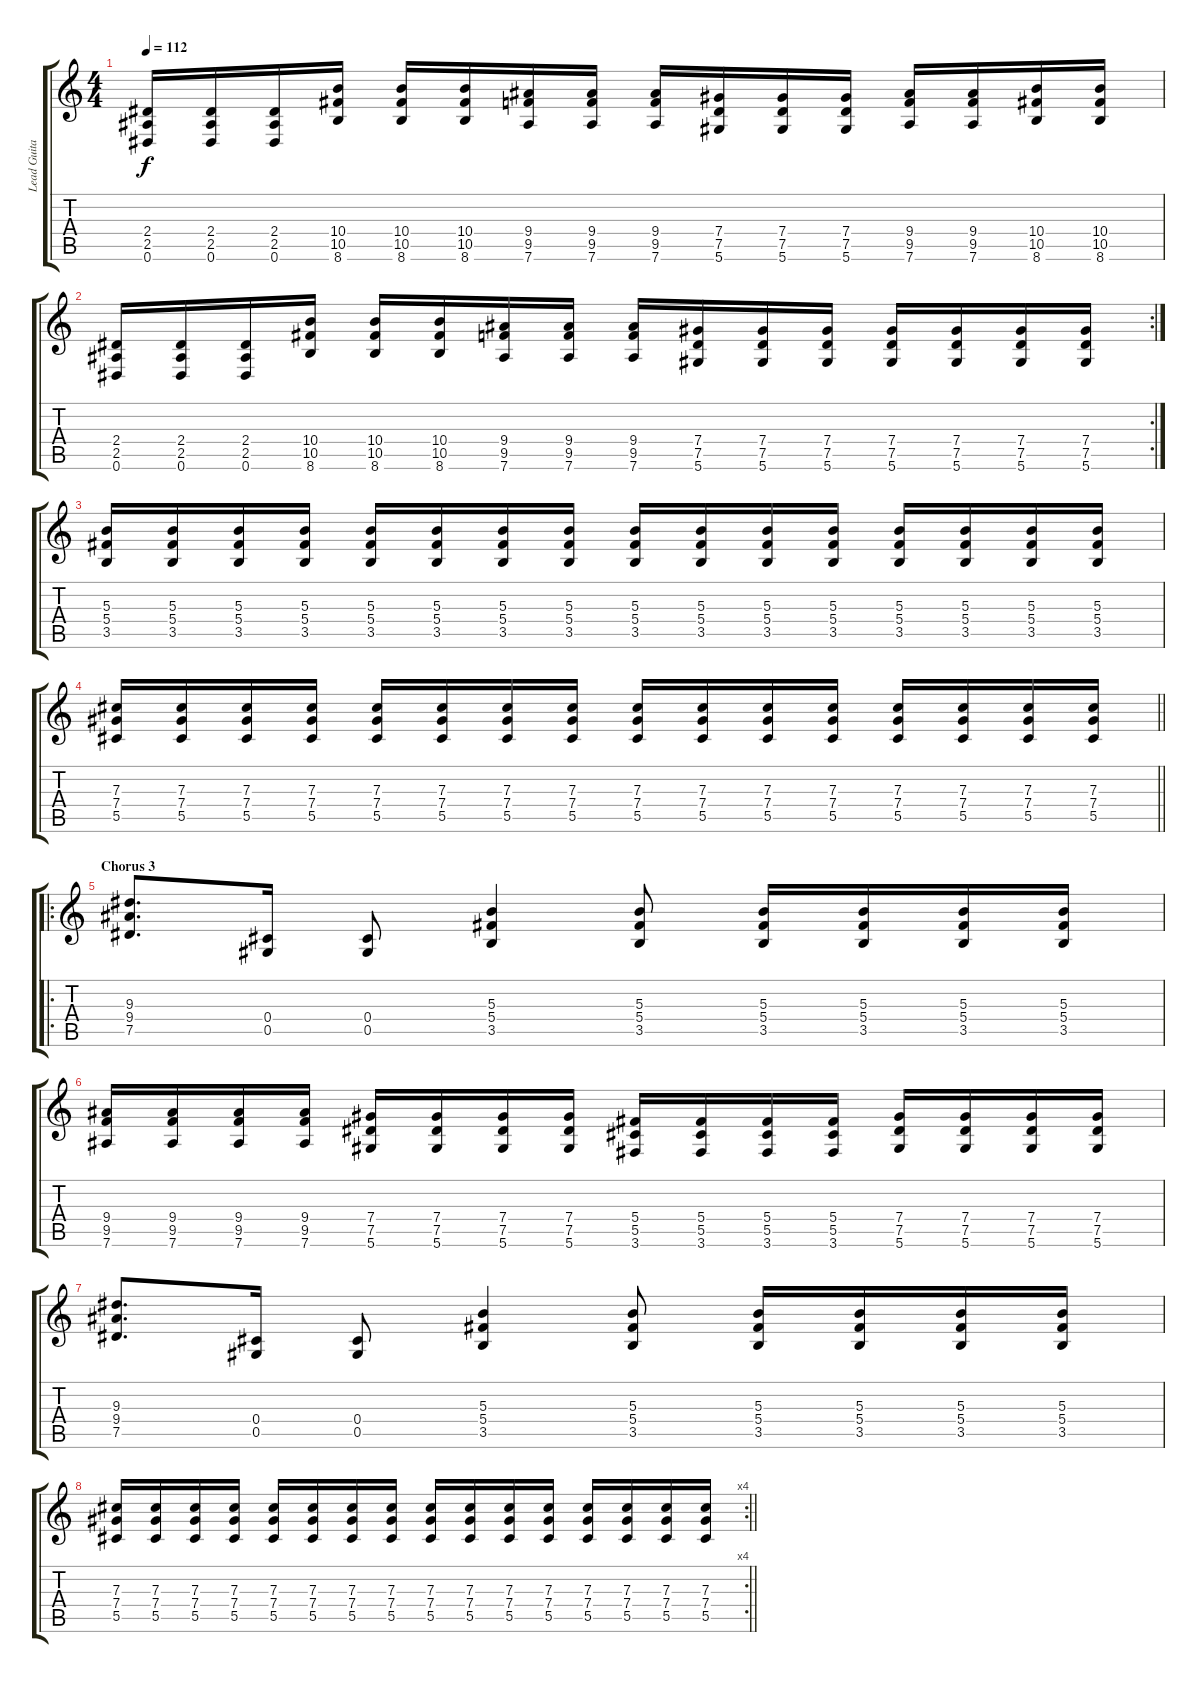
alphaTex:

\track ("Lead Guitar" "Lead Guita") {instrument distortionguitar}
\staff {score tabs}
\tuning (Eb4 Bb3 Gb3 Db3 Ab2 Eb2) {hide}
\ts (4 4)
\tempo 112
\clef g2
\ks c
(2.4 2.5 0.6).16{dy f} (2.4 2.5 0.6).16 (2.4 2.5 0.6).16 (10.4 10.5 8.6).16 (10.4 10.5 8.6).16 (10.4 10.5 8.6).16 (9.4 9.5 7.6).16 (9.4 9.5 7.6).16 (9.4 9.5 7.6).16 (7.4 7.5 5.6).16 (7.4 7.5 5.6).16 (7.4 7.5 5.6).16 (9.4 9.5 7.6).16 (9.4 9.5 7.6).16 (10.4 10.5 8.6).16 (10.4 10.5 8.6).16 |
\rc 2
(2.4 2.5 0.6).16 (2.4 2.5 0.6).16 (2.4 2.5 0.6).16 (10.4 10.5 8.6).16 (10.4 10.5 8.6).16 (10.4 10.5 8.6).16 (9.4 9.5 7.6).16 (9.4 9.5 7.6).16 (9.4 9.5 7.6).16 (7.4 7.5 5.6).16 (7.4 7.5 5.6).16 (7.4 7.5 5.6).16 (7.4 7.5 5.6).16 (7.4 7.5 5.6).16 (7.4 7.5 5.6).16 (7.4 7.5 5.6).16 |
(5.3 5.4 3.5).16 (5.3 5.4 3.5).16 (5.3 5.4 3.5).16 (5.3 5.4 3.5).16 (5.3 5.4 3.5).16 (5.3 5.4 3.5).16 (5.3 5.4 3.5).16 (5.3 5.4 3.5).16 (5.3 5.4 3.5).16 (5.3 5.4 3.5).16 (5.3 5.4 3.5).16 (5.3 5.4 3.5).16 (5.3 5.4 3.5).16 (5.3 5.4 3.5).16 (5.3 5.4 3.5).16 (5.3 5.4 3.5).16 |
\barLineRight lightlight
(7.3 7.4 5.5).16 (7.3 7.4 5.5).16 (7.3 7.4 5.5).16 (7.3 7.4 5.5).16 (7.3 7.4 5.5).16 (7.3 7.4 5.5).16 (7.3 7.4 5.5).16 (7.3 7.4 5.5).16 (7.3 7.4 5.5).16 (7.3 7.4 5.5).16 (7.3 7.4 5.5).16 (7.3 7.4 5.5).16 (7.3 7.4 5.5).16 (7.3 7.4 5.5).16 (7.3 7.4 5.5).16 (7.3 7.4 5.5).16 |
\ro
\section ("" "Chorus 3")
(9.3 9.4 7.5).8{d} (0.4 0.5).16 (0.4 0.5).8 (5.3 5.4 3.5).4 (5.3 5.4 3.5).8 (5.3 5.4 3.5).16 (5.3 5.4 3.5).16 (5.3 5.4 3.5).16 (5.3 5.4 3.5).16 |
(9.4 9.5 7.6).16 (9.4 9.5 7.6).16 (9.4 9.5 7.6).16 (9.4 9.5 7.6).16 (7.4 7.5 5.6).16 (7.4 7.5 5.6).16 (7.4 7.5 5.6).16 (7.4 7.5 5.6).16 (5.4 5.5 3.6).16 (5.4 5.5 3.6).16 (5.4 5.5 3.6).16 (5.4 5.5 3.6).16 (7.4 7.5 5.6).16 (7.4 7.5 5.6).16 (7.4 7.5 5.6).16 (7.4 7.5 5.6).16 |
(9.3 9.4 7.5).8{d} (0.4 0.5).16 (0.4 0.5).8 (5.3 5.4 3.5).4 (5.3 5.4 3.5).8 (5.3 5.4 3.5).16 (5.3 5.4 3.5).16 (5.3 5.4 3.5).16 (5.3 5.4 3.5).16 |
\rc 4
\barLineRight lightlight
(7.3 7.4 5.5).16 (7.3 7.4 5.5).16 (7.3 7.4 5.5).16 (7.3 7.4 5.5).16 (7.3 7.4 5.5).16 (7.3 7.4 5.5).16 (7.3 7.4 5.5).16 (7.3 7.4 5.5).16 (7.3 7.4 5.5).16 (7.3 7.4 5.5).16 (7.3 7.4 5.5).16 (7.3 7.4 5.5).16 (7.3 7.4 5.5).16 (7.3 7.4 5.5).16 (7.3 7.4 5.5).16 (7.3 7.4 5.5).16
